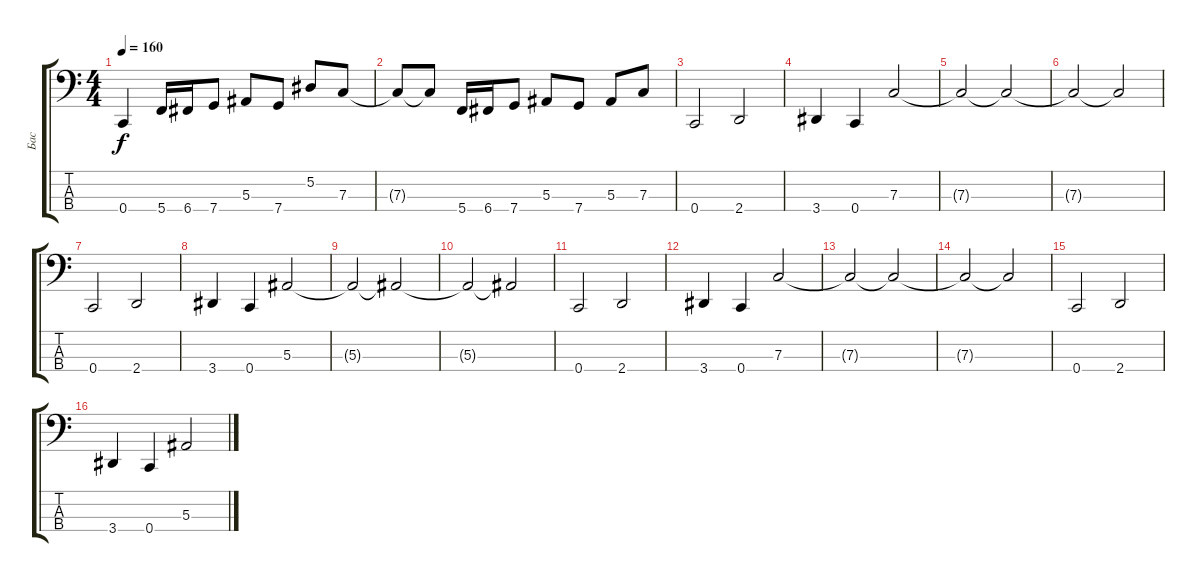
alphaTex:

\track ("Бас" "Бас") {instrument electricbassfinger}
\staff {score tabs}
\tuning (Eb2 Bb1 F1 C1) {hide}
\ts (4 4)
\tempo 160
\clef f4
\ks c
0.4.4{dy f} 5.4.16 6.4.16 7.4.8 5.3.8 7.4.8 5.2.8 7.3.8 |
7.3{t}.8 7.3{t}.8 5.4.16 6.4.16 7.4.8 5.3.8 7.4.8 5.3.8 7.3.8 |
0.4.2 2.4.2 |
3.4.4 0.4.4 7.3.2 |
7.3{t}.2 7.3{t}.2 |
7.3{t}.2 7.3{t}.2 |
0.4.2 2.4.2 |
3.4.4 0.4.4 5.3.2 |
5.3{t}.2 5.3{t}.2 |
5.3{t}.2 5.3{t}.2 |
0.4.2 2.4.2 |
3.4.4 0.4.4 7.3.2 |
7.3{t}.2 7.3{t}.2 |
7.3{t}.2 7.3{t}.2 |
0.4.2 2.4.2 |
3.4.4 0.4.4 5.3.2
